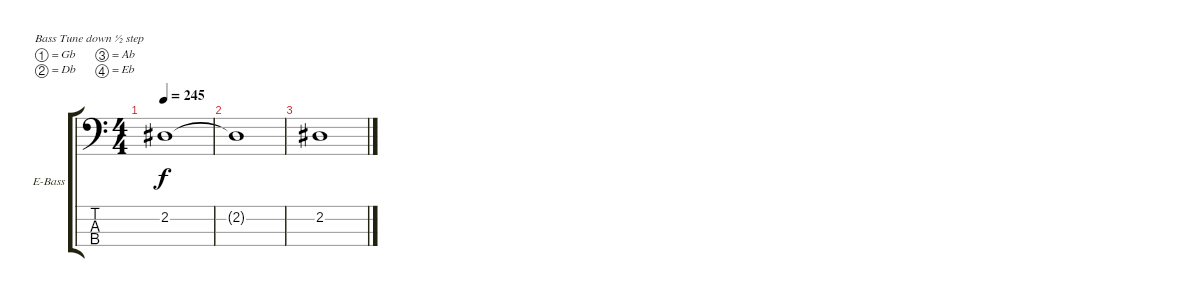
\bracketExtendMode groupsimilarinstruments
\firstSystemTrackNameOrientation horizontal
\otherSystemsTrackNameOrientation horizontal
\track ("Bass Guitar" "E-Bass") {instrument electricbassfinger}
\staff {score tabs}
\tuning (Gb2 Db2 Ab1 Eb1)
\ts (4 4)
\tempo 245
\clef f4
\ks c
2.2{t}.1{dy f} |
2.2{t}.1 |
2.2.1
